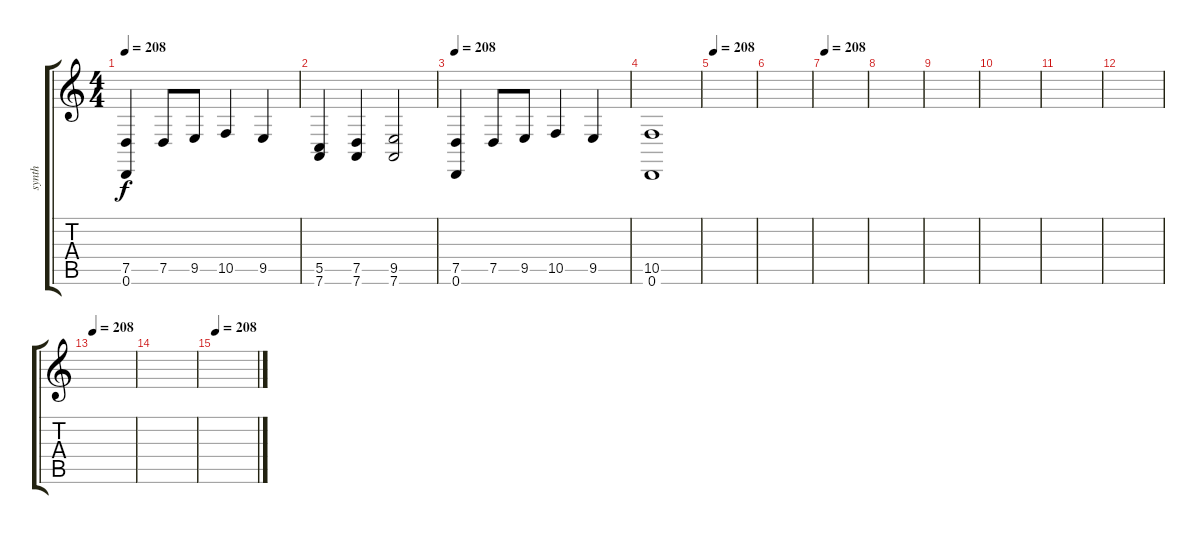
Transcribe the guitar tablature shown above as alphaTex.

\track ("synth" "synth") {instrument choiraahs}
\staff {score tabs}
\tuning (D4 A3 F3 C3 G2 D2) {hide}
\ts (4 4)
\tempo 208
\clef g2
\ks c
(7.5 0.6).4{dy f} 7.5.8 9.5.8 10.5.4 9.5.4 |
(5.5 7.6).4 (7.5 7.6).4 (9.5 7.6).2 |
\tempo 208
(7.5 0.6).4 7.5.8 9.5.8 10.5.4 9.5.4 |
(10.5 0.6).1 |
\tempo 208
|
|
\tempo 208
|
|
|
|
|
|
\tempo 208
|
|
\tempo 208
